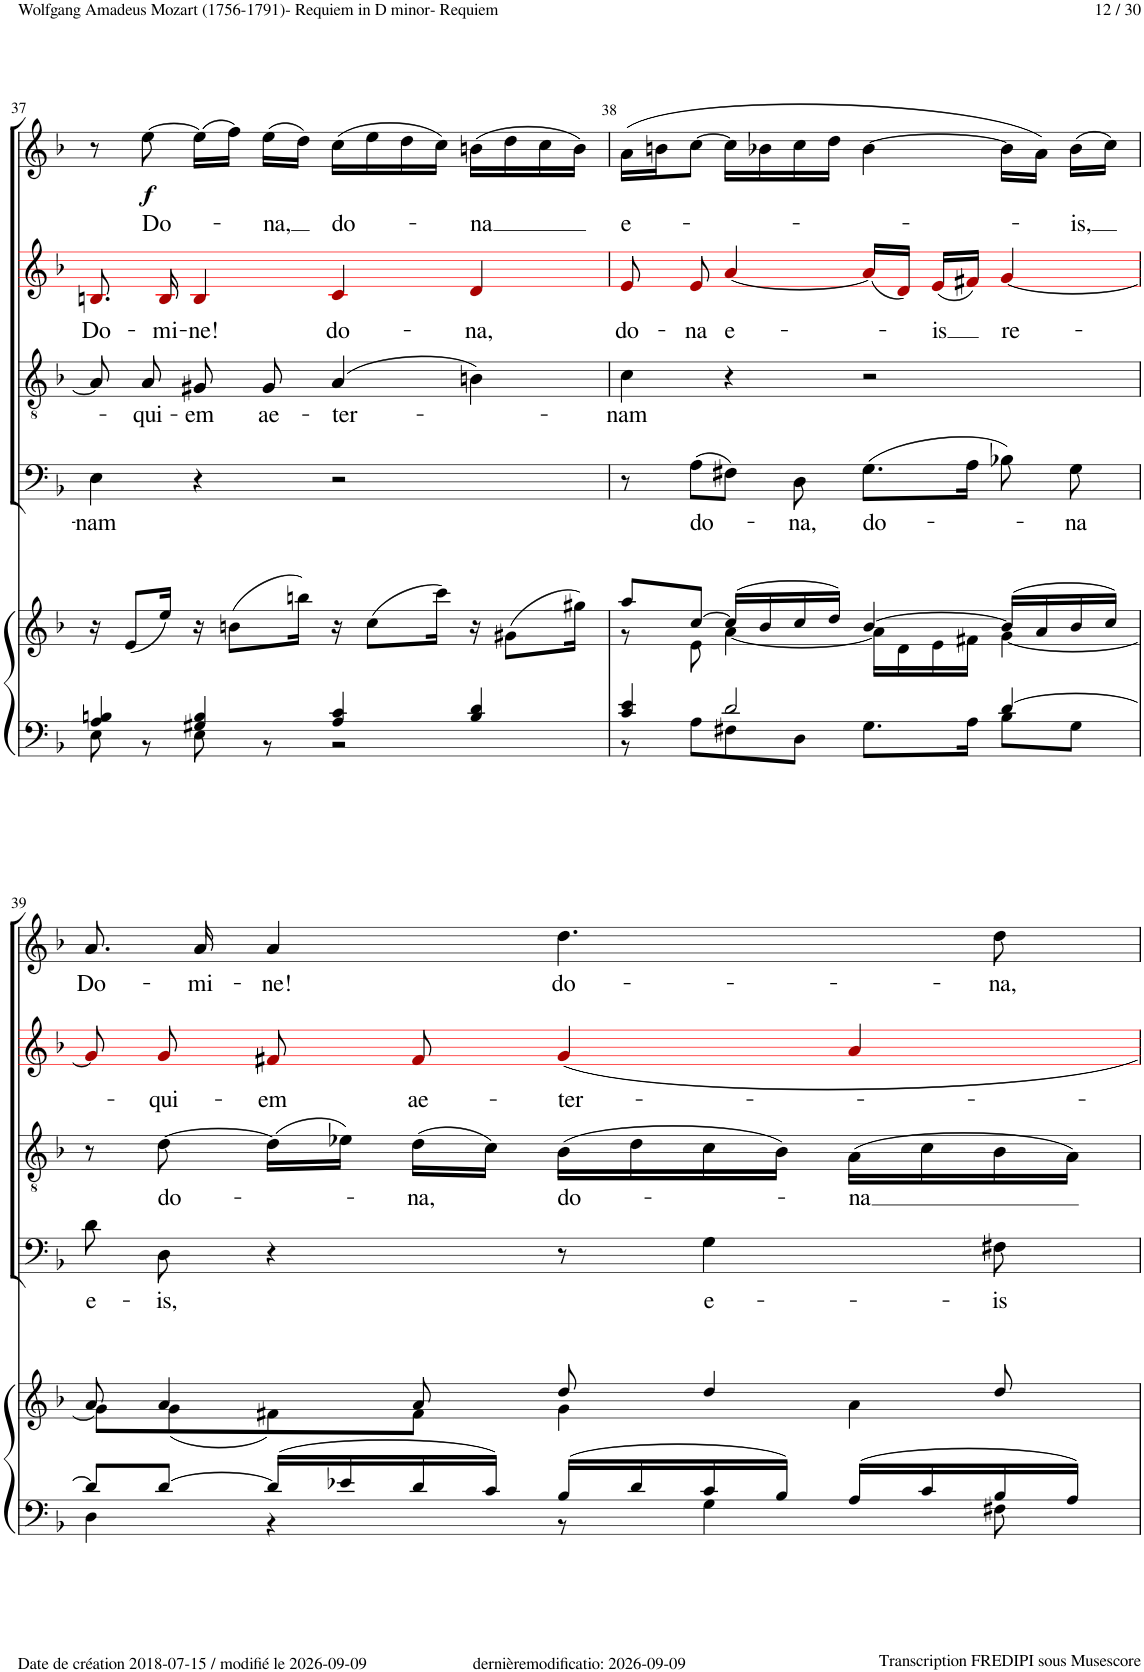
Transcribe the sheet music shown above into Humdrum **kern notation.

**kern	**kern	**kern	**text	**kern	**text	**kern	**text	**kern	**text	**dynam
*part5	*part5	*part4	*part4	*part3	*part3	*part2	*part2	*part1	*part1	*part1
*staff6	*staff5	*staff4	*staff4	*staff3	*staff3	*staff2	*staff2	*staff1	*staff1	*staff1
*I"Piano	*	*I"Basso Chorus	*	*I"Tenor Chorus	*	*I"Alto Chorus	*	*I"Soprano Chorus	*	*
*I'Pno	*	*I'Ch	*	*I'Ch	*	*	*	*I'Ch	*	*
!!LO:PB:g=z
*clefF4	*clefG2	*clefF4	*	*clefGv2	*	*clefG2	*	*clefG2	*	*
*	*	*	*	*	*	*ITrd1c2	*	*	*	*
*k[b-]	*k[b-]	*k[b-]	*	*k[b-]	*	*k[b-]	*	*k[b-]	*	*
*M4/4	*M4/4	*M4/4	*	*M4/4	*	*M4/4	*	*M4/4	*	*
*met(c)	*met(c)	*met(c)	*	*met(c)	*	*met(c)	*	*met(c)	*	*
=37	=37	=37	=37	=37	=37	=37	=37	=37	=37	=37
*^	*	*	*	*	*	*	*	*	*	*
!	!	!	!	!LO:LY:b	!	!	!	!LO:LY:b	!	!	!
4A/ 4Bn/	8E\	16r	4E!\	-nam	8A!/]	.	8.Bn!i/	Do-	8r	.	.
.	.	(8e/L	.	.	.	.	.	.	.	.	.
!	!	!	!	!	!	!LO:LY:b	!	!	!	!LO:LY:b	!LO:DY:b
.	8r	.	.	.	8A!/	-qui-	.	.	[8ee!\	Do-	f
!	!	!	!	!	!	!	!	!LO:LY:b	!	!	!
.	.	16ee/Jk)	.	.	.	.	16B!i/	-mi-	.	.	.
!	!	!	!	!	!	!LO:LY:b	!	!LO:LY:b	!	!	!
4G#X/ 4B/	8E\	16r	4r	.	8G#X!/	-em	4B!i/	-ne!	(16ee!\LL]	.	.
.	.	(8bn\L	.	.	.	.	.	.	16ff!\JJ)	.	.
!	!	!	!	!	!	!LO:LY:b	!	!	!	!LO:LY:b	!
.	8r	.	.	.	8G#!/	ae-	.	.	(16ee!\LL	-na,	.
.	.	16bbn\Jk)	.	.	.	.	.	.	16dd!\JJ)	.	.
!	!	!	!	!	!	!LO:LY:b	!	!LO:LY:b	!	!LO:LY:b	!
4A/ 4c/	2r	16r	2r	.	(4A!/	-ter-	4c!i/	do-	(16cc!\LL	do-	.
.	.	(8cc\L	.	.	.	.	.	.	16ee!\	.	.
.	.	.	.	.	.	.	.	.	16dd!\	.	.
.	.	16ccc\Jk)	.	.	.	.	.	.	16cc!\JJ)	.	.
!	!	!	!	!	!	!	!	!LO:LY:b	!	!LO:LY:b	!
4B/ 4d/	.	16r	.	.	4Bn!\)	.	4d!i/	-na,	(16bn!\LL	na	.
.	.	(8g#X\L	.	.	.	.	.	.	16dd!\	.	.
.	.	.	.	.	.	.	.	.	16cc!\	.	.
.	.	16gg#X\Jk)	.	.	.	.	.	.	16b!\JJ)	.	.
=38	=38	=38	=38	=38	=38	=38	=38	=38	=38	=38	=38
*	*	*^	*	*	*	*	*	*	*	*	*
!	!	!	!	!	!	!	!LO:LY:b	!	!LO:LY:b	!	!LO:LY:b	!
4c/ 4e/	8r	8aa/L	8r	8r	.	4c!\	-nam	8e!i/	do-	(16a!\LL	e-	.
.	.	.	.	.	.	.	.	.	.	16bn!\J	.	.
!	!	!	!	!	!LO:LY:b	!	!	!	!LO:LY:b	!	!	!
.	8A\L	[8cc/J	8e\	(8A!\L	do-	.	.	8e!i/	-na	[8cc!\J	.	.
!	!	!	!	!	!	!	!	!	!LO:LY:b	!	!	!
2d/	8F#X\	(16cc/LL]	[4a\	8F#X!\J)	.	4r	.	[4a!i/	e-	16cc!\LL]	.	.
.	.	16b-/	.	.	.	.	.	.	.	16b-X!\	.	.
!	!	!	!	!	!LO:LY:b	!	!	!	!	!	!	!
.	8D\J	16cc/	.	8D!\	-na,	.	.	.	.	16cc!\	.	.
.	.	16dd/JJ)	.	.	.	.	.	.	.	16dd!\JJ	.	.
!	!	!	!	!	!LO:LY:b	!	!	!	!	!	!	!
.	8.G\L	[4b-/	16a\LL]	(8.G!\L	do-	2r	.	(16a!i/LL]	.	[4b-!\	.	.
.	.	.	16d\	.	.	.	.	16d!i/JJ)	.	.	.	.
!	!	!	!	!	!	!	!	!	!LO:LY:b	!	!	!
.	.	.	16e\	.	.	.	.	(16e!i/LL	-is	.	.	.
.	16A\Jk	.	16f#X\JJ	16A!\Jk	.	.	.	16f#X!i/JJ)	.	.	.	.
!	!	!	!	!	!	!	!	!	!LO:LY:b	!	!	!
[4d/	8B-\L	(16b-/LL]	[4g\	8B-X!\)	.	.	.	[4g!i/	re-	16b-!\LL]	.	.
.	.	16a/	.	.	.	.	.	.	.	16a!\JJ)	.	.
!	!	!	!	!	!LO:LY:b	!	!	!	!	!	!LO:LY:b	!
.	8G\J	16b-/	.	8G!\	-na	.	.	.	.	(16b-!\LL	-is,	.
.	.	16cc/JJ)	.	.	.	.	.	.	.	16cc!\JJ)	.	.
!!LO:LB:g=z
=39	=39	=39	=39	=39	=39	=39	=39	=39	=39	=39	=39	=39
!	!	!	!	!	!LO:LY:b	!	!	!	!	!	!LO:LY:b	!
8d/L]	4D\	8a/	8g\L]	8d!\	e-	8r	.	8g!i/]	.	8.a!/	Do-	.
!	!	!	!	!	!LO:LY:b	!	!LO:LY:b	!	!LO:LY:b	!	!	!
[8d/J	.	4a/	(8g\	8D!\	-is,	[8d!\	do-	8g!i/	-qui-	.	.	.
!	!	!	!	!	!	!	!	!	!	!	!LO:LY:b	!
.	.	.	.	.	.	.	.	.	.	16a!/	-mi-	.
!	!	!	!	!	!	!	!	!	!LO:LY:b	!	!LO:LY:b	!
16d/LL]	4r	.	8f#X\)	4r	.	(16d!\LL]	.	8f#X!i/	-em	4a!/	-ne!	.
16e-X/	.	.	.	.	.	16e-X!\JJ)	.	.	.	.	.	.
!	!	!	!	!	!	!	!LO:LY:b	!	!LO:LY:b	!	!	!
16d/	.	8a/	8f#\J	.	.	(16d!\LL	-na,	8f#!i/	ae-	.	.	.
16c/JJ	.	.	.	.	.	16c!\JJ)	.	.	.	.	.	.
!	!	!	!	!	!	!	!LO:LY:b	!	!LO:LY:b	!	!LO:LY:b	!
16B-/LL	8r	8dd/	4g\	8r	.	(16B-!\LL	do-	4g!i/	-ter-	4.dd!\	do-	.
16d/	.	.	.	.	.	16d!\	.	.	.	.	.	.
!	!	!	!	!	!LO:LY:b	!	!	!	!	!	!	!
16c/	4G\	4dd/	.	4G!\	e-	16c!\	.	.	.	.	.	.
16B-/JJ	.	.	.	.	.	16B-!\JJ)	.	.	.	.	.	.
!	!	!	!	!	!	!	!LO:LY:b	!	!	!	!	!
16A/LL	.	.	4a\	.	.	(16A!\LL	-na	4a!i/	.	.	.	.
16c/	.	.	.	.	.	16c!\	.	.	.	.	.	.
!	!	!	!	!	!LO:LY:b	!	!	!	!	!	!LO:LY:b	!
16B-/	8F#X\	8dd/	.	8F#X!\	-is	16B-!\	.	.	.	8dd!\	-na,	.
16A/JJ	.	.	.	.	.	16A!\JJ)	.	.	.	.	.	.
*v	*v	*	*	*	*	*	*	*	*	*	*	*
*	*v	*v	*	*	*	*	*	*	*	*	*
=	=	=	=	=	=	=	=	=	=	=
*-	*-	*-	*-	*-	*-	*-	*-	*-	*-	*-
